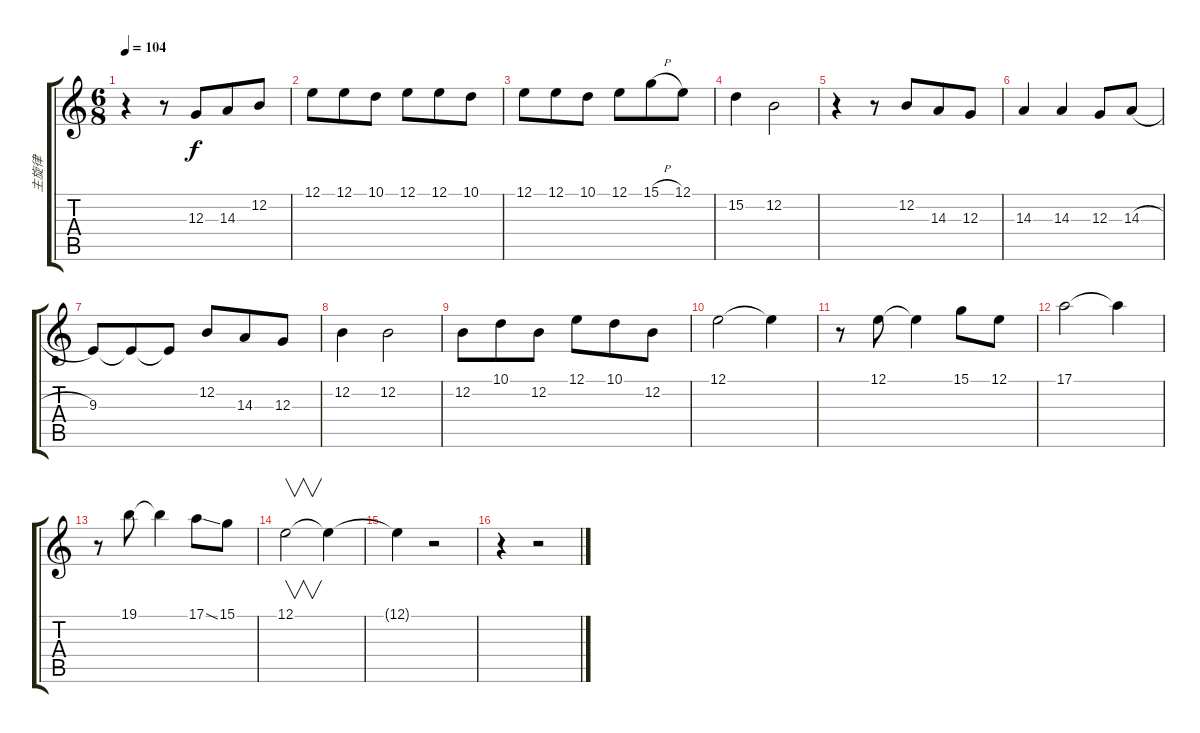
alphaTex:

\track ("主旋律" "主旋律") {instrument fx8scifi}
\staff {score tabs}
\tuning (E4 B3 G3 D3 A2 E2) {hide}
\ts (6 8)
\tempo 104
\clef g2
\ks c
r.4{dy f} r.8 12.3.8 14.3.8 12.2.8 |
12.1.8 12.1.8 10.1.8 12.1.8 12.1.8 10.1.8 |
12.1.8 12.1.8 10.1.8 12.1.8 15.1{h}.8 12.1.8 |
15.2.4 12.2.2 |
r.4 r.8 12.2.8 14.3.8 12.3.8 |
14.3.4 14.3.4 12.3.8 14.3{h}.8 |
9.3.8 9.3{t}.8 9.3{t}.8 12.2.8 14.3.8 12.3.8 |
12.2.4 12.2.2 |
12.2.8 10.1.8 12.2.8 12.1.8 10.1.8 12.2.8 |
12.1.2 12.1{t}.4 |
r.8 12.1.8 12.1{t}.4 15.1.8 12.1.8 |
17.1.2 17.1{t}.4 |
r.8 19.1.8 19.1{t}.4 17.1{ss}.8 15.1.8 |
12.1.2{v} 12.1{t}.4 |
12.1{t}.4 r.2 |
r.4 r.2
